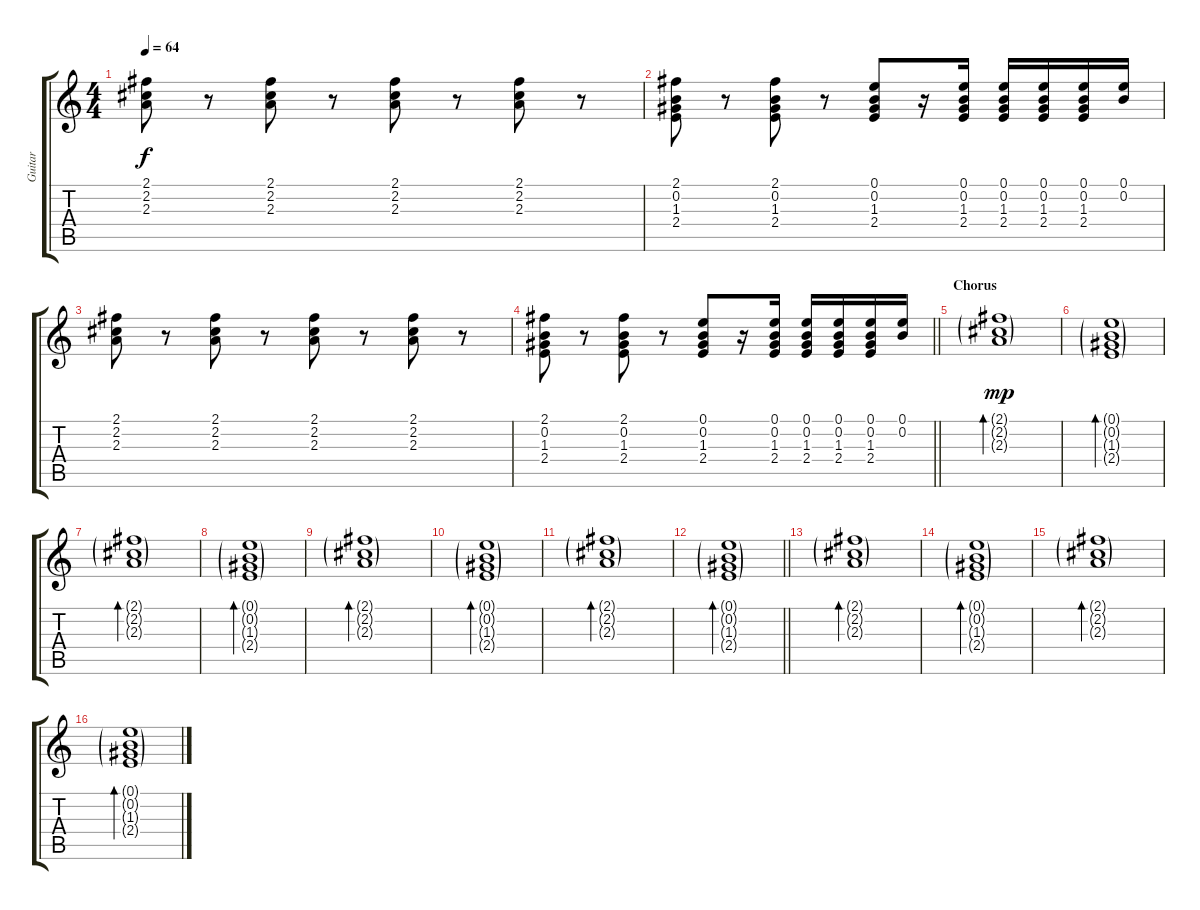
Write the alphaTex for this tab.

\track ("Guitar" "Guitar") {instrument electricguitarclean}
\staff {score tabs}
\tuning (E4 B3 G3 D3 A2 E2) {hide}
\ts (4 4)
\tempo 64
\clef g2
\ks c
(2.1 2.2 2.3).8{dy f} r.8 (2.1 2.2 2.3).8 r.8 (2.1 2.2 2.3).8 r.8 (2.1 2.2 2.3).8 r.8 |
(2.1 0.2 1.3 2.4).8 r.8 (2.1 0.2 1.3 2.4).8 r.8 (0.1 0.2 1.3 2.4).8 r.16 (0.1 0.2 1.3 2.4).16 (0.1 0.2 1.3 2.4).16 (0.1 0.2 1.3 2.4).16 (0.1 0.2 1.3 2.4).16 (0.1 0.2).16 |
(2.1 2.2 2.3).8 r.8 (2.1 2.2 2.3).8 r.8 (2.1 2.2 2.3).8 r.8 (2.1 2.2 2.3).8 r.8 |
\barLineRight lightlight
(2.1 0.2 1.3 2.4).8 r.8 (2.1 0.2 1.3 2.4).8 r.8 (0.1 0.2 1.3 2.4).8 r.16 (0.1 0.2 1.3 2.4).16 (0.1 0.2 1.3 2.4).16 (0.1 0.2 1.3 2.4).16 (0.1 0.2 1.3 2.4).16 (0.1 0.2).16 |
\section ("" "Chorus")
(2.1{g} 2.2{g} 2.3{g}).1{bd 60 dy mp} |
(0.1{g} 0.2{g} 1.3{g} 2.4{g}).1{bd 60} |
(2.1{g} 2.2{g} 2.3{g}).1{bd 60} |
(0.1{g} 0.2{g} 1.3{g} 2.4{g}).1{bd 60} |
(2.1{g} 2.2{g} 2.3{g}).1{bd 60} |
(0.1{g} 0.2{g} 1.3{g} 2.4{g}).1{bd 60} |
(2.1{g} 2.2{g} 2.3{g}).1{bd 60} |
\barLineRight lightlight
(0.1{g} 0.2{g} 1.3{g} 2.4{g}).1{bd 60} |
(2.1{g} 2.2{g} 2.3{g}).1{bd 60} |
(0.1{g} 0.2{g} 1.3{g} 2.4{g}).1{bd 60} |
(2.1{g} 2.2{g} 2.3{g}).1{bd 60} |
(0.1{g} 0.2{g} 1.3{g} 2.4{g}).1{bd 60}
